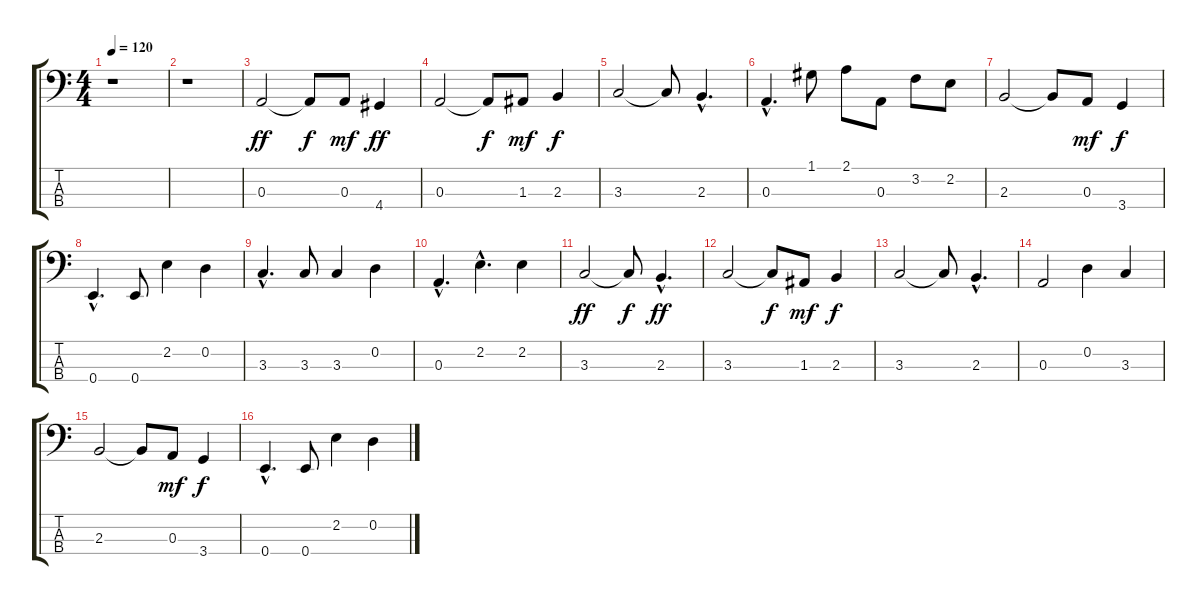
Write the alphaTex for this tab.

\track "" {instrument slapbass1}
\staff {score tabs}
\tuning (G2 D2 A1 E1) {hide}
\ts (4 4)
\tempo 120
\clef f4
\ks c
r.1{dy ff instrument slapbass1} |
r.1 |
0.3.2 0.3{t}.8{dy f} 0.3.8{dy mf} 4.4.4{dy ff} |
0.3.2 0.3{t}.8{dy f} 1.3.8{dy mf} 2.3.4{dy f} |
3.3.2 3.3{t}.8 2.3{hac}.4{d} |
0.3{hac}.4{d} 1.1.8 2.1.8 0.3.8 3.2.8 2.2.8 |
2.3.2 2.3{t}.8 0.3.8{dy mf} 3.4.4{dy f} |
0.4{hac}.4{d} 0.4.8 2.2.4 0.2.4 |
3.3{hac}.4{d} 3.3.8 3.3.4 0.2.4 |
0.3{hac}.4{d} 2.2{hac}.4{d} 2.2.4 |
3.3.2{dy ff} 3.3{t}.8{dy f} 2.3{hac}.4{d dy ff} |
3.3.2 3.3{t}.8{dy f} 1.3.8{dy mf} 2.3.4{dy f} |
3.3.2 3.3{t}.8 2.3{hac}.4{d} |
0.3.2 0.2.4 3.3.4 |
2.3.2 2.3{t}.8 0.3.8{dy mf} 3.4.4{dy f} |
0.4{hac}.4{d} 0.4.8 2.2.4 0.2.4
